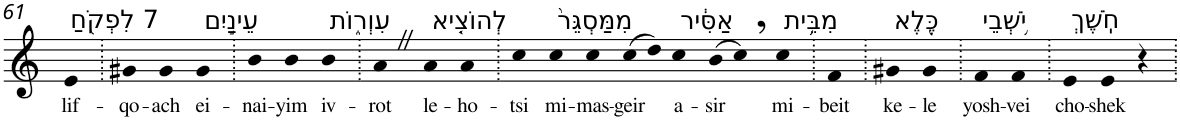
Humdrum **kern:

**kern	**text
*part1	*part1
*staff1	*staff1
*I"Piano	*
*I'Pno	*
!!LO:PB:g=z
*clefG2	*
*k[]	*
=61	=61
!LO:TX:a:t=7 לִפְקֹ֖חַ	!
!	!LO:LY:b
4e	lif-
=62.	=62.
!	!LO:LY:b
4g#X	-qo-
!	!LO:LY:b
4g#	-ach
!LO:TX:a:t=עֵינַ֣יִם	!
!	!LO:LY:b
4g#	ei-
=63.	=63.
!	!LO:LY:b
4b	-nai-
!	!LO:LY:b
4b	-yim
!LO:TX:a:t=עִוְר֑וֹת	!
!	!LO:LY:b
4b	iv-
=64.	=64.
!	!LO:LY:b
4aZ	-rot
!LO:TX:a:t=לְהוֹצִ֤יא	!
!	!LO:LY:b
4a	le-
!	!LO:LY:b
4a	-ho-
=65.	=65.
!	!LO:LY:b
4cc	-tsi
!LO:TX:a:t=מִמַּסְגֵּר֙	!
!	!LO:LY:b
4cc	mi-
!	!LO:LY:b
4cc	-mas-
!	!LO:LY:b
(8cc	-geir
8dd)	.
!LO:TX:a:t=אַסִּ֔יר	!
!	!LO:LY:b
4cc	a-
!	!LO:LY:b
(8b	-sir
8cc,)	.
!LO:TX:a:t=מִבֵּ֥ית	!
!	!LO:LY:b
4cc	mi-
=66.	=66.
!	!LO:LY:b
4f	-beit
=67.	=67.
!LO:TX:a:t=כֶּ֖לֶא	!
!	!LO:LY:b
4g#X	ke-
!	!LO:LY:b
4g#	-le
=68.	=68.
!LO:TX:a:t=יֹ֥שְׁבֵי	!
!	!LO:LY:b
4f	yosh-
!	!LO:LY:b
4f	-vei
=69.	=69.
!LO:TX:a:t=חֹֽשֶׁךְ	!
!	!LO:LY:b
4e	cho-
!	!LO:LY:b
4e	-shek
4r	.
=.	=.
*-	*-
